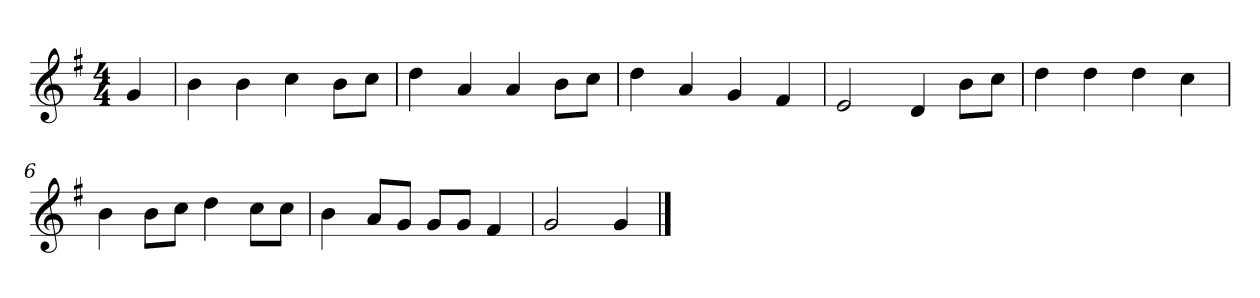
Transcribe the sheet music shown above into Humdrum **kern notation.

**kern
*part1
*staff1
*k[f#]
*M4/4
*MM120
=
4g
=1
4b
4b
4cc
8bL
8ccJ
=2
4dd
4a
4a
8bL
8ccJ
=3
4dd
4a
4g
4f#
=4
2e
4d
8bL
8ccJ
=5
4dd
4dd
4dd
4cc
=6
4b
8bL
8ccJ
4dd
8ccL
8ccJ
=7
4b
8aL
8gJ
8gL
8gJ
4f#
=8
2g
4g
==
*-
